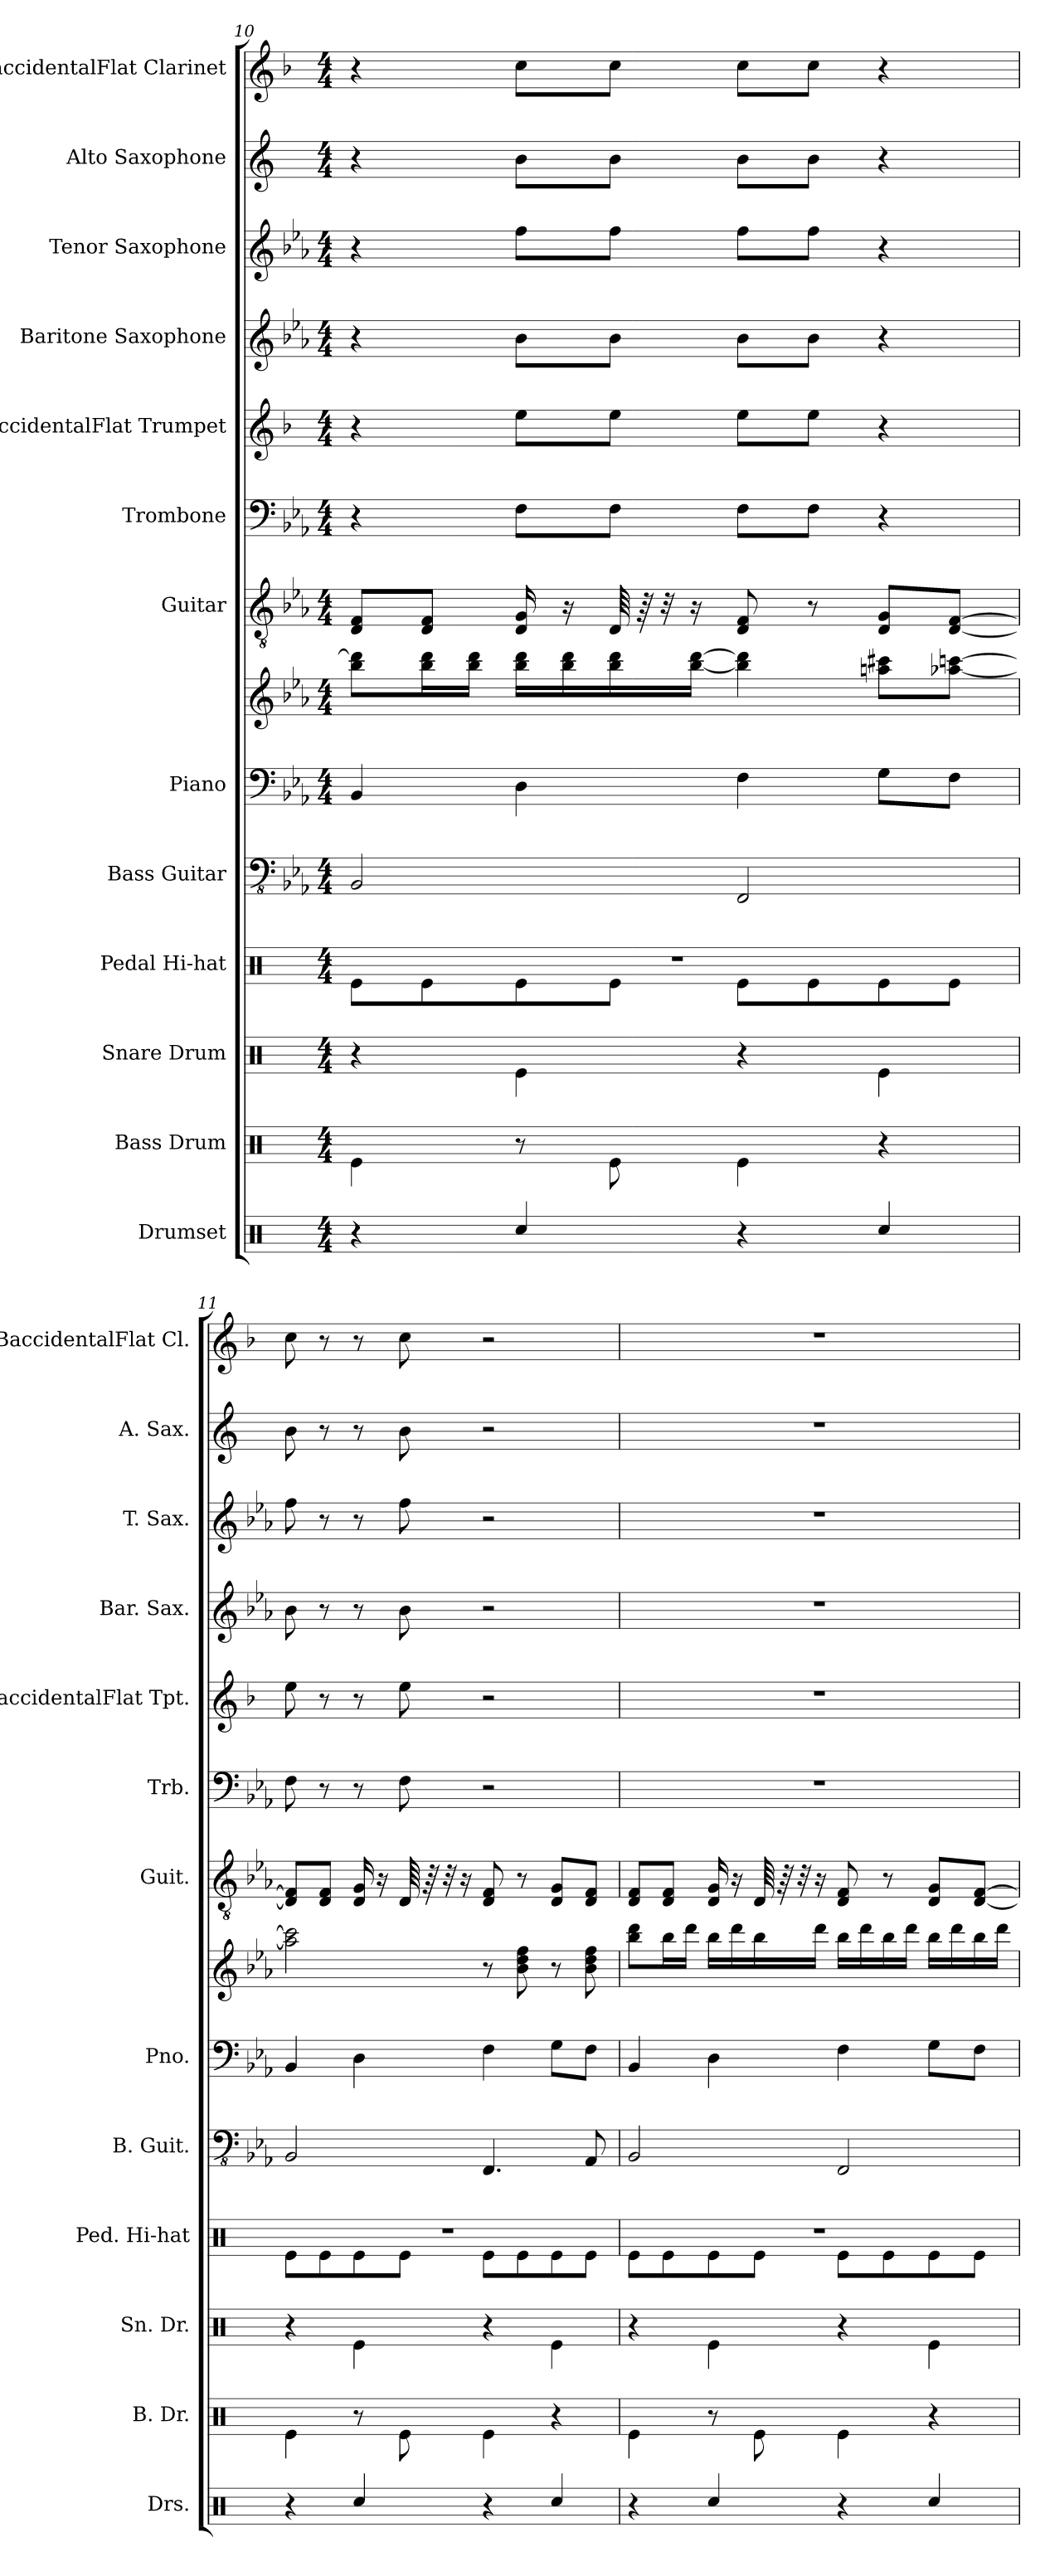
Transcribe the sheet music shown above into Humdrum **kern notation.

**kern	**kern	**kern	**kern	**kern	**kern	**kern	**kern	**kern	**kern	**kern	**kern	**kern	**kern
*part13	*part12	*part11	*part10	*part9	*part8	*part8	*part7	*part6	*part5	*part4	*part3	*part2	*part1
*staff14	*staff13	*staff12	*staff11	*staff10	*staff9	*staff8	*staff7	*staff6	*staff5	*staff4	*staff3	*staff2	*staff1
*I"Drumset	*I"Bass Drum	*I"Snare Drum	*I"Pedal Hi-hat	*I"Bass Guitar	*I"Piano	*	*I"Guitar	*I"Trombone	*I"BaccidentalFlat Trumpet	*I"Baritone Saxophone	*I"Tenor Saxophone	*I"Alto Saxophone	*I"BaccidentalFlat Clarinet
*I'Drs.	*I'B. Dr.	*I'Sn. Dr.	*I'Ped. Hi-hat	*I'B. Guit.	*I'Pno.	*	*I'Guit.	*I'Trb.	*I'BaccidentalFlat Tpt.	*I'Bar. Sax.	*I'T. Sax.	*I'A. Sax.	*I'BaccidentalFlat Cl.
*clefX	*clefX	*clefX	*clefX	*clefFv4	*clefF4	*clefG2	*clefGv2	*clefF4	*clefG2	*clefG2	*clefG2	*clefG2	*clefG2
*	*	*	*	*	*	*	*	*	*ITrd1c2	*ITrd12c21	*ITrd8c14	*ITrd5c9	*ITrd1c2
*k[]	*k[]	*k[]	*k[]	*k[b-e-a-]	*k[b-e-a-]	*k[b-e-a-]	*k[b-e-a-]	*k[b-e-a-]	*k[b-e-a-]	*k[b-e-a-]	*k[b-e-a-]	*k[b-e-a-]	*k[b-e-a-]
*M4/4	*M4/4	*M4/4	*M4/4	*M4/4	*M4/4	*M4/4	*M4/4	*M4/4	*M4/4	*M4/4	*M4/4	*M4/4	*M4/4
=10	=10	=10	=10	=10	=10	=10	=10	=10	=10	=10	=10	=10	=10
*	*	*	*^	*	*	*	*	*	*	*	*	*	*
4r	4Re\	4r	1r	8Re\L	2BBB-/	4BB-/	8bb-\ 8ddd\]L	8D/ 8F/L	4r	4r	4r	4r	4r	4r
.	.	.	.	8Re\	.	.	16bb-\ 16ddd\L	8D/ 8F/J	.	.	.	.	.	.
.	.	.	.	.	.	.	16bb-\ 16ddd\JJ	.	.	.	.	.	.	.
4Rcc/	8r	4Re\	.	8Re\	.	4D\	16bb-\ 16ddd\LL	16D/ 16G/	8F\L	8dd\L	8B-\L	8f\L	8d\L	8b-\L
.	.	.	.	.	.	.	16bb-\ 16ddd\	16r	.	.	.	.	.	.
.	8Re\	.	.	8Re\J	.	.	16bb-\ 16ddd\	64D/	8F\J	8dd\J	8B-\J	8f\J	8d\J	8b-\J
.	.	.	.	.	.	.	.	64r	.	.	.	.	.	.
.	.	.	.	.	.	.	.	32r	.	.	.	.	.	.
.	.	.	.	.	.	.	[16bb-\ [16ddd\JJ	16r	.	.	.	.	.	.
4r	4Re\	4r	.	8Re\L	2FFF/	4F\	4bb-\] 4ddd\]	8D/ 8F/	8F\L	8dd\L	8B-\L	8f\L	8d\L	8b-\L
.	.	.	.	8Re\	.	.	.	8r	8F\J	8dd\J	8B-\J	8f\J	8d\J	8b-\J
4Rcc/	4r	4Re\	.	8Re\	.	8G\L	8aan\ 8ccc#X\L	8D/ 8G/L	4r	4r	4r	4r	4r	4r
.	.	.	.	8Re\J	.	8F\J	[8aa-X\ [8cccn\J	[8D/ [8F/J	.	.	.	.	.	.
!!LO:PB:g=z
=11	=11	=11	=11	=11	=11	=11	=11	=11	=11	=11	=11	=11	=11	=11
4r	4Re\	4r	1r	8Re\L	2BBB-/	4BB-/	2aa-\] 2ccc\]	8D/] 8F/]L	8F\	8dd\	8B-\	8f\	8d\	8b-\
.	.	.	.	8Re\	.	.	.	8D/ 8F/J	8r	8r	8r	8r	8r	8r
4Rcc/	8r	4Re\	.	8Re\	.	4D\	.	16D/ 16G/	8r	8r	8r	8r	8r	8r
.	.	.	.	.	.	.	.	16r	.	.	.	.	.	.
.	8Re\	.	.	8Re\J	.	.	.	64D/	8F\	8dd\	8B-\	8f\	8d\	8b-\
.	.	.	.	.	.	.	.	64r	.	.	.	.	.	.
.	.	.	.	.	.	.	.	32r	.	.	.	.	.	.
.	.	.	.	.	.	.	.	16r	.	.	.	.	.	.
4r	4Re\	4r	.	8Re\L	4.FFF/	4F\	8r	8D/ 8F/	2r	2r	2r	2r	2r	2r
.	.	.	.	8Re\	.	.	8b-\ 8dd\ 8ff\	8r	.	.	.	.	.	.
4Rcc/	4r	4Re\	.	8Re\	.	8G\L	8r	8D/ 8G/L	.	.	.	.	.	.
.	.	.	.	8Re\J	8AAA-/	8F\J	8b-\ 8dd\ 8ff\	8D/ 8F/J	.	.	.	.	.	.
=12	=12	=12	=12	=12	=12	=12	=12	=12	=12	=12	=12	=12	=12	=12
4r	4Re\	4r	1r	8Re\L	2BBB-/	4BB-/	8bb-\ 8ddd\L	8D/ 8F/L	1r	1r	1r	1r	1r	1r
.	.	.	.	8Re\	.	.	16bb-\L	8D/ 8F/J	.	.	.	.	.	.
.	.	.	.	.	.	.	16ddd\JJ	.	.	.	.	.	.	.
4Rcc/	8r	4Re\	.	8Re\	.	4D\	16bb-\LL	16D/ 16G/	.	.	.	.	.	.
.	.	.	.	.	.	.	16ddd\	16r	.	.	.	.	.	.
.	8Re\	.	.	8Re\J	.	.	16bb-\	64D/	.	.	.	.	.	.
.	.	.	.	.	.	.	.	64r	.	.	.	.	.	.
.	.	.	.	.	.	.	.	32r	.	.	.	.	.	.
.	.	.	.	.	.	.	16ddd\JJ	16r	.	.	.	.	.	.
4r	4Re\	4r	.	8Re\L	2FFF/	4F\	16bb-\LL	8D/ 8F/	.	.	.	.	.	.
.	.	.	.	.	.	.	16ddd\	.	.	.	.	.	.	.
.	.	.	.	8Re\	.	.	16bb-\	8r	.	.	.	.	.	.
.	.	.	.	.	.	.	16ddd\JJ	.	.	.	.	.	.	.
4Rcc/	4r	4Re\	.	8Re\	.	8G\L	16bb-\LL	8D/ 8G/L	.	.	.	.	.	.
.	.	.	.	.	.	.	16ddd\	.	.	.	.	.	.	.
.	.	.	.	8Re\J	.	8F\J	16bb-\	[8D/ [8F/J	.	.	.	.	.	.
.	.	.	.	.	.	.	16ddd\JJ	.	.	.	.	.	.	.
*	*	*	*v	*v	*	*	*	*	*	*	*	*	*	*
=	=	=	=	=	=	=	=	=	=	=	=	=	=
*-	*-	*-	*-	*-	*-	*-	*-	*-	*-	*-	*-	*-	*-
